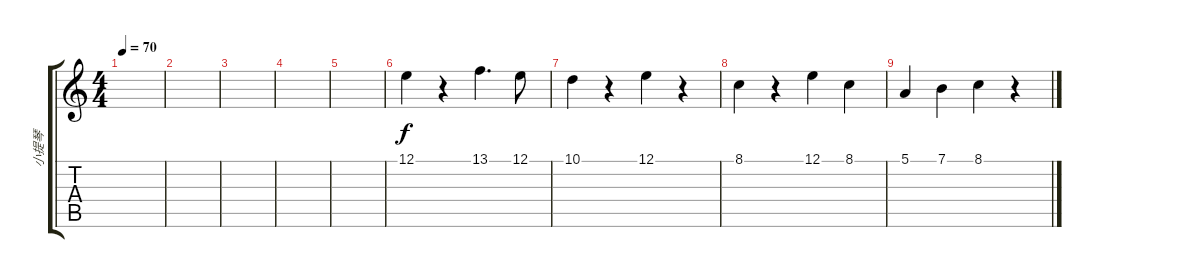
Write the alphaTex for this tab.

\track ("小提琴" "小提琴") {instrument stringensemble1}
\staff {score tabs}
\tuning (E4 B3 G3 D3 A2 E2) {hide}
\ts (4 4)
\tempo 70
\clef g2
\ks c
|
|
|
|
|
12.1.4 r.4 13.1.4{d} 12.1.8 |
10.1.4 r.4 12.1.4 r.4 |
8.1.4 r.4 12.1.4 8.1.4 |
5.1.4 7.1.4 8.1.4 r.4
